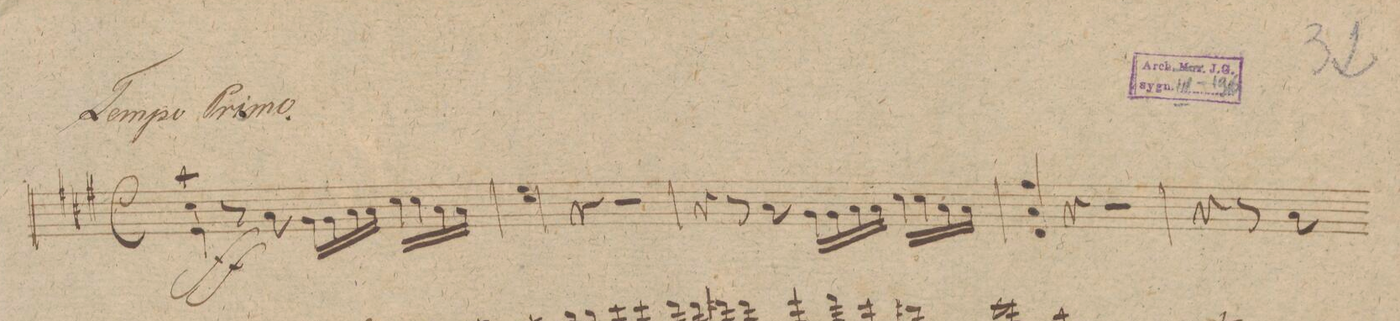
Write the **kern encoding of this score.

**kern	**dynam
*I"Violino. 1mo	*
*clefG2	*
*k[f#c#g#]	*
*met(c)	*
*M4/4	*
4e\ 4cc# 4aa	ff
8r	.
8a\	.
16g#\LL	.
16g#\	.
16a\	.
16a\JJ	.
16cc#\LL	.
16cc#\	.
16a\	.
16a\JJ	.
=153	=153
4cc#\ 4ee	.
4r	.
2r	.
=154	=154
4r	.
8r	.
8a\	.
16g#\LL	.
16g#\	.
16a\	.
16a\JJ	.
16cc#\LL	.
16cc#\	.
16a\	.
16a\JJ	.
=155	=155
4d/ 4a 4ff#	.
4r	.
2r	.
=156	=156
4r	.
8r	.
8a\	.
*-	*-
